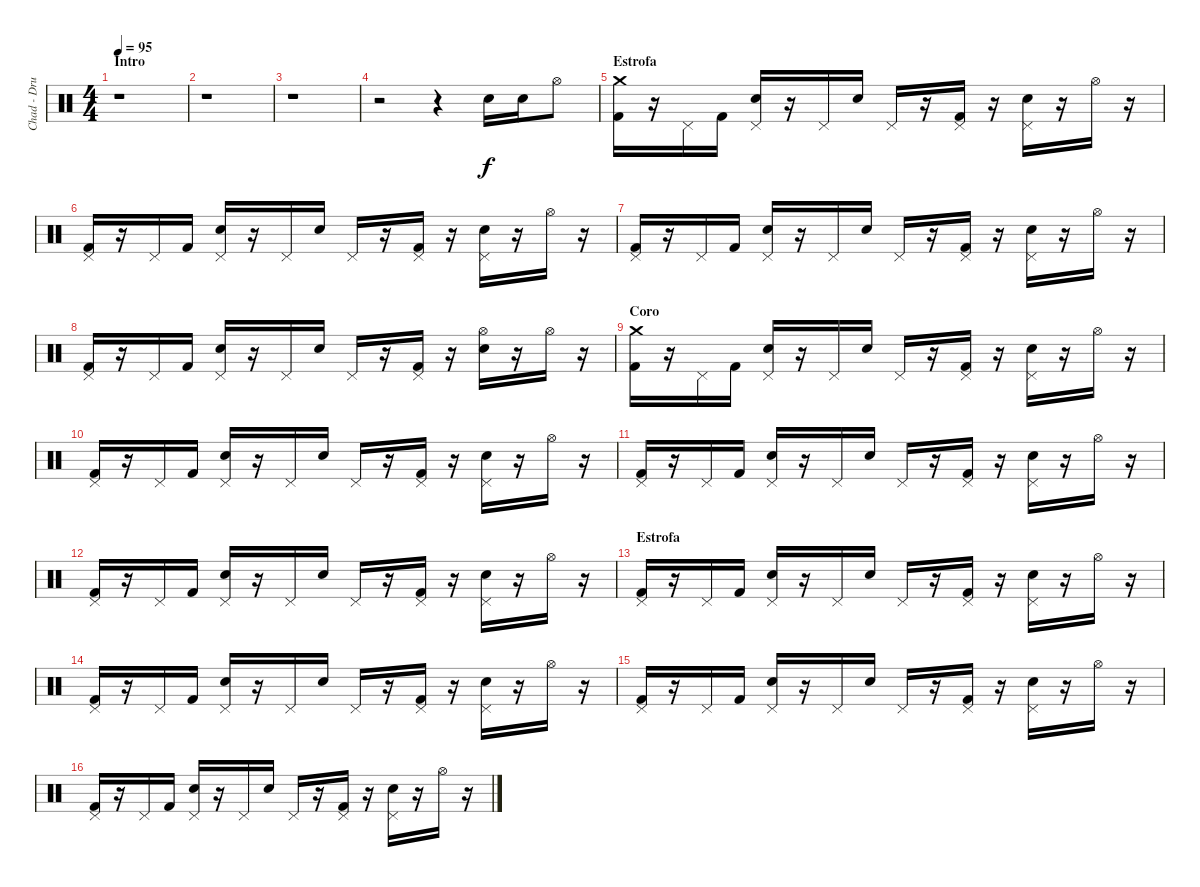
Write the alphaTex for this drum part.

\track ("Chad - Drums" "Chad - Dru") {instrument percussion}
\staff {score}
\articulation defaults
\ts (4 4)
\section ("" "Intro")
\tempo 95
\clef neutral
\ks c
r.1{dy f} |
r.1 |
r.1 |
r.2 r.4 "Electric Snare (hit)".16 "Electric Snare (hit)".16 "Hi-Hat (open)".8 |
\section ("" "Estrofa")
("Crash medium (hit)" "Kick (hit) 2").16 r.16 "Pedal Hi-Hat (hit)".16 "Kick (hit) 2".16 ("Pedal Hi-Hat (hit)" "Electric Snare (hit)").16 r.16 "Pedal Hi-Hat (hit)".16 "Electric Snare (hit)".16 "Pedal Hi-Hat (hit)".16 r.16 ("Pedal Hi-Hat (hit)" "Kick (hit) 2").16 r.16 ("Pedal Hi-Hat (hit)" "Electric Snare (hit)").16 r.16 "Hi-Hat (open)".16 r.16 |
("Pedal Hi-Hat (hit)" "Kick (hit) 2").16 r.16 "Pedal Hi-Hat (hit)".16 "Kick (hit) 2".16 ("Pedal Hi-Hat (hit)" "Electric Snare (hit)").16 r.16 "Pedal Hi-Hat (hit)".16 "Electric Snare (hit)".16 "Pedal Hi-Hat (hit)".16 r.16 ("Pedal Hi-Hat (hit)" "Kick (hit) 2").16 r.16 ("Pedal Hi-Hat (hit)" "Electric Snare (hit)").16 r.16 "Hi-Hat (open)".16 r.16 |
("Pedal Hi-Hat (hit)" "Kick (hit) 2").16 r.16 "Pedal Hi-Hat (hit)".16 "Kick (hit) 2".16 ("Pedal Hi-Hat (hit)" "Electric Snare (hit)").16 r.16 "Pedal Hi-Hat (hit)".16 "Electric Snare (hit)".16 "Pedal Hi-Hat (hit)".16 r.16 ("Pedal Hi-Hat (hit)" "Kick (hit) 2").16 r.16 ("Pedal Hi-Hat (hit)" "Electric Snare (hit)").16 r.16 "Hi-Hat (open)".16 r.16 |
("Pedal Hi-Hat (hit)" "Kick (hit) 2").16 r.16 "Pedal Hi-Hat (hit)".16 "Kick (hit) 2".16 ("Pedal Hi-Hat (hit)" "Electric Snare (hit)").16 r.16 "Pedal Hi-Hat (hit)".16 "Electric Snare (hit)".16 "Pedal Hi-Hat (hit)".16 r.16 ("Pedal Hi-Hat (hit)" "Kick (hit) 2").16 r.16 ("Hi-Hat (open)" "Electric Snare (hit)").16 r.16 "Hi-Hat (open)".16 r.16 |
\section ("" "Coro")
("Crash medium (hit)" "Kick (hit) 2").16 r.16 "Pedal Hi-Hat (hit)".16 "Kick (hit) 2".16 ("Pedal Hi-Hat (hit)" "Electric Snare (hit)").16 r.16 "Pedal Hi-Hat (hit)".16 "Electric Snare (hit)".16 "Pedal Hi-Hat (hit)".16 r.16 ("Pedal Hi-Hat (hit)" "Kick (hit) 2").16 r.16 ("Pedal Hi-Hat (hit)" "Electric Snare (hit)").16 r.16 "Hi-Hat (open)".16 r.16 |
("Pedal Hi-Hat (hit)" "Kick (hit) 2").16 r.16 "Pedal Hi-Hat (hit)".16 "Kick (hit) 2".16 ("Pedal Hi-Hat (hit)" "Electric Snare (hit)").16 r.16 "Pedal Hi-Hat (hit)".16 "Electric Snare (hit)".16 "Pedal Hi-Hat (hit)".16 r.16 ("Pedal Hi-Hat (hit)" "Kick (hit) 2").16 r.16 ("Pedal Hi-Hat (hit)" "Electric Snare (hit)").16 r.16 "Hi-Hat (open)".16 r.16 |
("Pedal Hi-Hat (hit)" "Kick (hit) 2").16 r.16 "Pedal Hi-Hat (hit)".16 "Kick (hit) 2".16 ("Pedal Hi-Hat (hit)" "Electric Snare (hit)").16 r.16 "Pedal Hi-Hat (hit)".16 "Electric Snare (hit)".16 "Pedal Hi-Hat (hit)".16 r.16 ("Pedal Hi-Hat (hit)" "Kick (hit) 2").16 r.16 ("Pedal Hi-Hat (hit)" "Electric Snare (hit)").16 r.16 "Hi-Hat (open)".16 r.16 |
("Pedal Hi-Hat (hit)" "Kick (hit) 2").16 r.16 "Pedal Hi-Hat (hit)".16 "Kick (hit) 2".16 ("Pedal Hi-Hat (hit)" "Electric Snare (hit)").16 r.16 "Pedal Hi-Hat (hit)".16 "Electric Snare (hit)".16 "Pedal Hi-Hat (hit)".16 r.16 ("Pedal Hi-Hat (hit)" "Kick (hit) 2").16 r.16 ("Pedal Hi-Hat (hit)" "Electric Snare (hit)").16 r.16 "Hi-Hat (open)".16 r.16 |
\section ("" "Estrofa")
("Pedal Hi-Hat (hit)" "Kick (hit) 2").16 r.16 "Pedal Hi-Hat (hit)".16 "Kick (hit) 2".16 ("Pedal Hi-Hat (hit)" "Electric Snare (hit)").16 r.16 "Pedal Hi-Hat (hit)".16 "Electric Snare (hit)".16 "Pedal Hi-Hat (hit)".16 r.16 ("Pedal Hi-Hat (hit)" "Kick (hit) 2").16 r.16 ("Pedal Hi-Hat (hit)" "Electric Snare (hit)").16 r.16 "Hi-Hat (open)".16 r.16 |
("Pedal Hi-Hat (hit)" "Kick (hit) 2").16 r.16 "Pedal Hi-Hat (hit)".16 "Kick (hit) 2".16 ("Pedal Hi-Hat (hit)" "Electric Snare (hit)").16 r.16 "Pedal Hi-Hat (hit)".16 "Electric Snare (hit)".16 "Pedal Hi-Hat (hit)".16 r.16 ("Pedal Hi-Hat (hit)" "Kick (hit) 2").16 r.16 ("Pedal Hi-Hat (hit)" "Electric Snare (hit)").16 r.16 "Hi-Hat (open)".16 r.16 |
("Pedal Hi-Hat (hit)" "Kick (hit) 2").16 r.16 "Pedal Hi-Hat (hit)".16 "Kick (hit) 2".16 ("Pedal Hi-Hat (hit)" "Electric Snare (hit)").16 r.16 "Pedal Hi-Hat (hit)".16 "Electric Snare (hit)".16 "Pedal Hi-Hat (hit)".16 r.16 ("Pedal Hi-Hat (hit)" "Kick (hit) 2").16 r.16 ("Pedal Hi-Hat (hit)" "Electric Snare (hit)").16 r.16 "Hi-Hat (open)".16 r.16 |
("Pedal Hi-Hat (hit)" "Kick (hit) 2").16 r.16 "Pedal Hi-Hat (hit)".16 "Kick (hit) 2".16 ("Pedal Hi-Hat (hit)" "Electric Snare (hit)").16 r.16 "Pedal Hi-Hat (hit)".16 "Electric Snare (hit)".16 "Pedal Hi-Hat (hit)".16 r.16 ("Pedal Hi-Hat (hit)" "Kick (hit) 2").16 r.16 ("Pedal Hi-Hat (hit)" "Electric Snare (hit)").16 r.16 "Hi-Hat (open)".16 r.16
